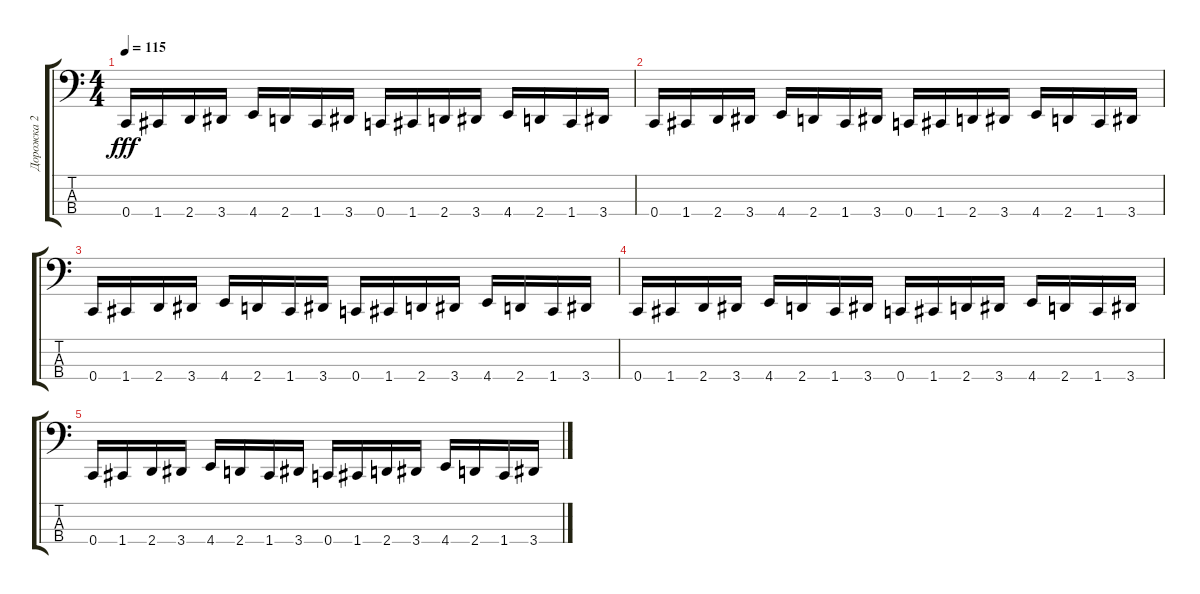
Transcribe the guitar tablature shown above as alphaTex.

\track ("Дорожка 2" "Дорожка 2") {instrument electricbassfinger}
\staff {score tabs}
\tuning (F2 C2 G1 C1) {hide}
\ts (4 4)
\tempo 115
\clef f4
\ks c
0.4.16{dy fff} 1.4.16 2.4.16 3.4.16 4.4.16 2.4.16 1.4.16 3.4.16 0.4.16 1.4.16 2.4.16 3.4.16 4.4.16 2.4.16 1.4.16 3.4.16 |
0.4.16 1.4.16 2.4.16 3.4.16 4.4.16 2.4.16 1.4.16 3.4.16 0.4.16 1.4.16 2.4.16 3.4.16 4.4.16 2.4.16 1.4.16 3.4.16 |
0.4.16 1.4.16 2.4.16 3.4.16 4.4.16 2.4.16 1.4.16 3.4.16 0.4.16 1.4.16 2.4.16 3.4.16 4.4.16 2.4.16 1.4.16 3.4.16 |
0.4.16 1.4.16 2.4.16 3.4.16 4.4.16 2.4.16 1.4.16 3.4.16 0.4.16 1.4.16 2.4.16 3.4.16 4.4.16 2.4.16 1.4.16 3.4.16 |
0.4.16 1.4.16 2.4.16 3.4.16 4.4.16 2.4.16 1.4.16 3.4.16 0.4.16 1.4.16 2.4.16 3.4.16 4.4.16 2.4.16 1.4.16 3.4.16
